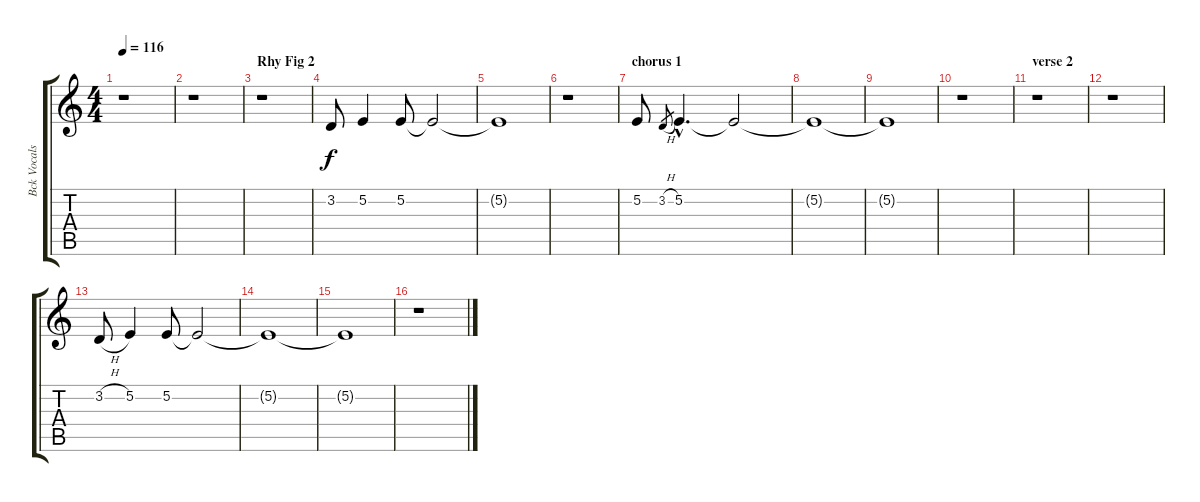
\track ("Bck Vocals" "Bck Vocals") {instrument lead6voice}
\staff {score tabs}
\tuning (E4 B3 G3 D3 A2 E2) {hide}
\ts (4 4)
\tempo 116
\clef g2
\ks c
r.1{dy f} |
r.1 |
\section ("" "Rhy Fig 2")
r.1 |
3.2.8 5.2.4 5.2.8 5.2{t}.2 |
5.2{t}.1 |
r.1 |
\section ("" "chorus 1")
5.2.8 3.2{h}.8{gr} 5.2{hac}.4{d} 5.2{t}.2 |
5.2{t}.1 |
5.2{t}.1 |
r.1 |
\section ("" "verse 2")
r.1 |
r.1 |
3.2{h}.8 5.2.4 5.2.8 5.2{t}.2 |
5.2{t}.1 |
5.2{t}.1 |
r.1
